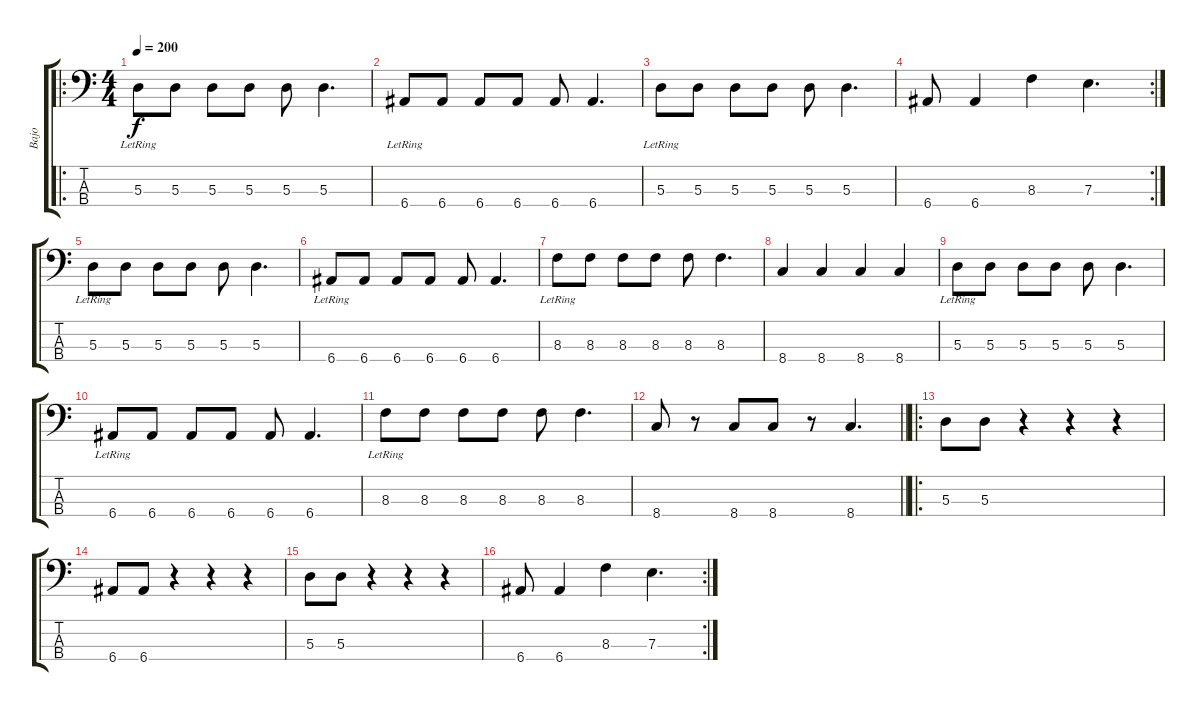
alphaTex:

\track ("Bajo" "Bajo") {instrument electricbassfinger}
\staff {score tabs}
\tuning (G2 D2 A1 E1) {hide}
\ro
\ts (4 4)
\tempo 200
\clef f4
\ks c
5.3{lr}.8{dy f} 5.3.8 5.3.8 5.3.8 5.3.8 5.3.4{d} |
6.4{lr}.8 6.4.8 6.4.8 6.4.8 6.4.8 6.4.4{d} |
5.3{lr}.8 5.3.8 5.3.8 5.3.8 5.3.8 5.3.4{d} |
\rc 2
6.4.8 6.4.4 8.3.4 7.3.4{d} |
5.3{lr}.8 5.3.8 5.3.8 5.3.8 5.3.8 5.3.4{d} |
6.4{lr}.8 6.4.8 6.4.8 6.4.8 6.4.8 6.4.4{d} |
8.3{lr}.8 8.3.8 8.3.8 8.3.8 8.3.8 8.3.4{d} |
8.4.4 8.4.4 8.4.4 8.4.4 |
5.3{lr}.8 5.3.8 5.3.8 5.3.8 5.3.8 5.3.4{d} |
6.4{lr}.8 6.4.8 6.4.8 6.4.8 6.4.8 6.4.4{d} |
8.3{lr}.8 8.3.8 8.3.8 8.3.8 8.3.8 8.3.4{d} |
\barLineRight lightlight
8.4.8 r.8 8.4.8 8.4.8 r.8 8.4.4{d} |
\ro
5.3.8 5.3.8 r.4 r.4 r.4 |
6.4.8 6.4.8 r.4 r.4 r.4 |
5.3.8 5.3.8 r.4 r.4 r.4 |
\rc 2
6.4.8 6.4.4 8.3.4 7.3.4{d}
